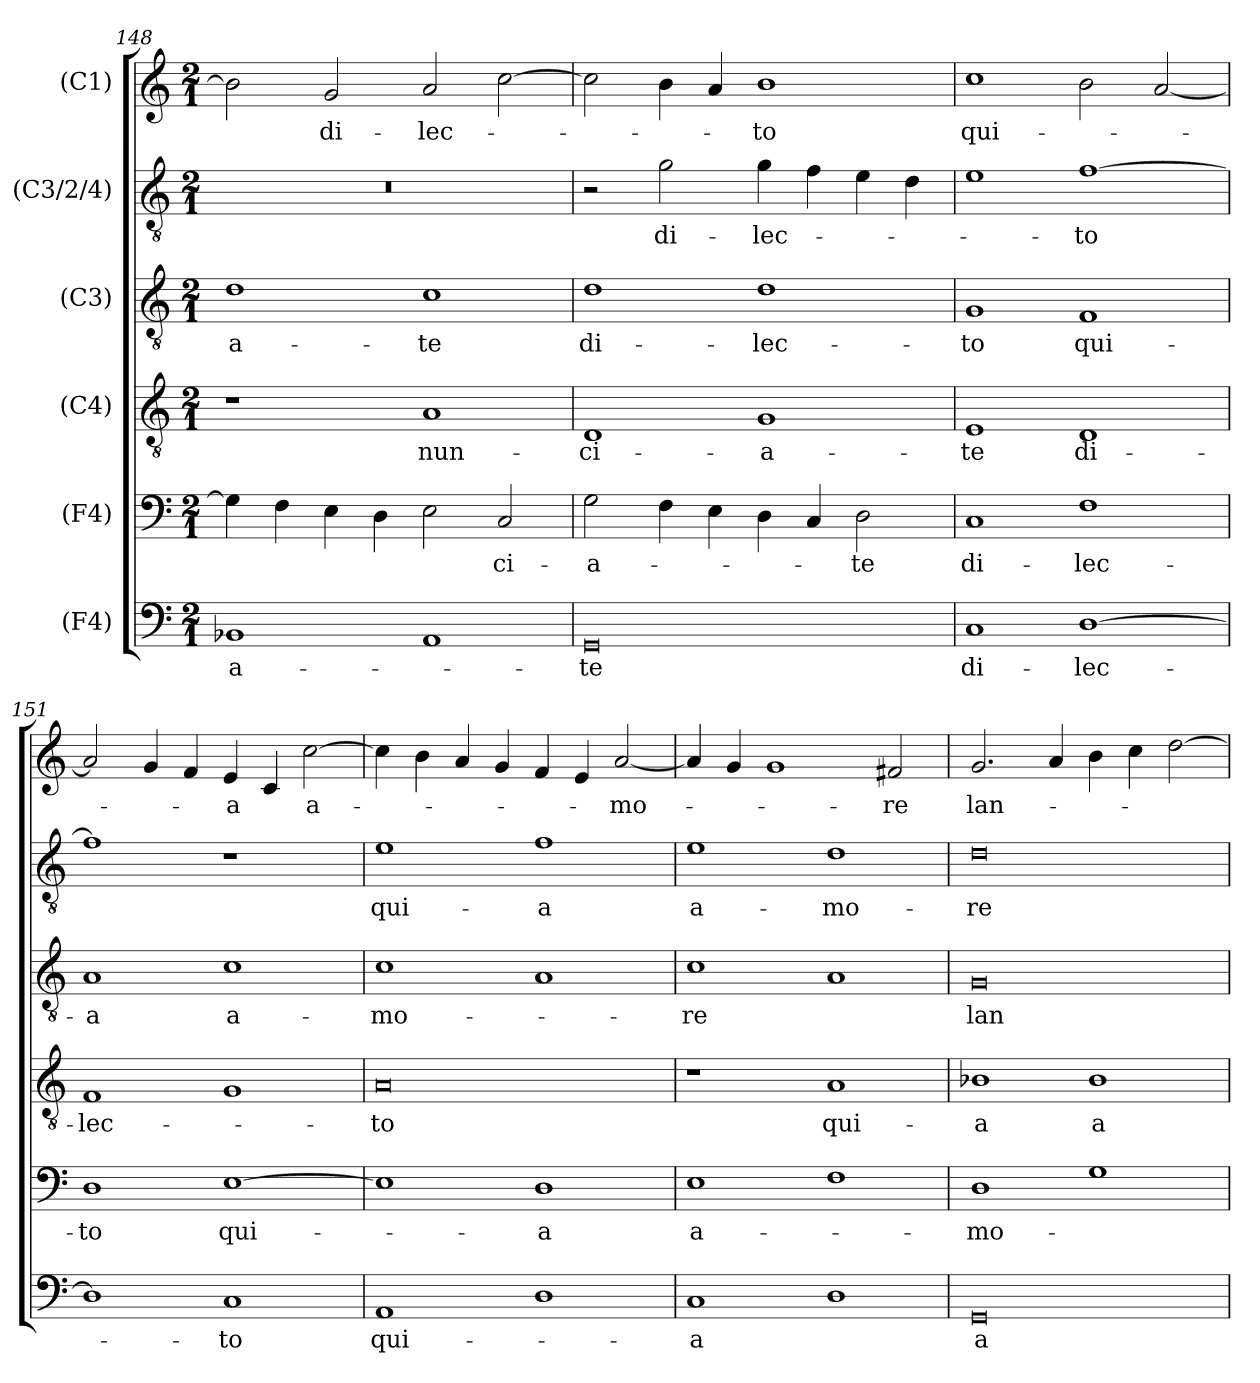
**kern	**text	**kern	**text	**kern	**text	**kern	**text	**kern	**text	**kern	**text
*part6	*part6	*part5	*part5	*part4	*part4	*part3	*part3	*part2	*part2	*part1	*part1
*staff6	*staff6	*staff5	*staff5	*staff4	*staff4	*staff3	*staff3	*staff2	*staff2	*staff1	*staff1
*I"(F4)	*	*I"(F4)	*	*I"(C4)	*	*I"(C3)	*	*I"(C3/2/4)	*	*I"(C1)	*
*clefF4	*	*clefF4	*	*clefGv2	*	*clefGv2	*	*clefGv2	*	*clefG2	*
*	*	*	*	*	*	*ITrd7c12	*	*	*	*	*
*k[]	*	*k[]	*	*k[]	*	*k[]	*	*k[]	*	*k[]	*
*C:	*	*C:	*	*C:	*	*C:	*	*C:	*	*C:	*
*M2/1	*	*M2/1	*	*M2/1	*	*M2/1	*	*M2/1	*	*M2/1	*
=148	=148	=148	=148	=148	=148	=148	=148	=148	=148	=148	=148
!	!LO:LY:b:color=#000000	!	!	!	!	!	!	!	!	!	!
!	!	!	!	!	!	!	!LO:LY:b:color=#000000	!LO:N:vis=1	!	!	!
1BB-i	-a-	4Gi\]	.	1r	.	1Di	-a-	0r	.	2bi\]	.
.	.	4Fi\	.	.	.	.	.	.	.	.	.
!	!	!	!	!	!	!	!	!	!	!	!LO:LY:b:color=#000000
.	.	4Ei\	.	.	.	.	.	.	.	2gi/	di-
.	.	4Di\	.	.	.	.	.	.	.	.	.
!	!	!	!	!	!LO:LY:b:color=#000000	!	!	!	!	!	!
!	!	!	!	!	!	!	!LO:LY:b:color=#000000	!	!	!	!
!	!	!	!	!	!	!	!	!	!	!	!LO:LY:b:color=#000000
1AAi	.	2Ei\	.	1Ai	nun-	1Ci	-te	.	.	2ai/	-lec-
!	!	!	!LO:LY:b:color=#000000	!	!	!	!	!	!	!	!
.	.	2Ci/	-ci-	.	.	.	.	.	.	[2cci\	.
=149	=149	=149	=149	=149	=149	=149	=149	=149	=149	=149	=149
!	!LO:LY:b:color=#000000	!	!	!	!	!	!	!	!	!	!
!	!	!	!LO:LY:b:color=#000000	!	!	!	!	!	!	!	!
!	!	!	!	!	!LO:LY:b:color=#000000	!	!	!	!	!	!
!	!	!	!	!	!	!	!LO:LY:b:color=#000000	!	!	!	!
0GGi	-te	2Gi\	-a-	1Di	-ci-	1Di	di-	2r	.	2cci\]	.
!	!	!	!	!	!	!	!	!	!LO:LY:b:color=#000000	!	!
.	.	4Fi\	.	.	.	.	.	2gi\	di-	4bi\	.
.	.	4Ei\	.	.	.	.	.	.	.	4ai/	.
!	!	!	!	!	!LO:LY:b:color=#000000	!	!	!	!	!	!
!	!	!	!	!	!	!	!LO:LY:b:color=#000000	!	!	!	!
!	!	!	!	!	!	!	!	!	!LO:LY:b:color=#000000	!	!
!	!	!	!	!	!	!	!	!	!	!	!LO:LY:b:color=#000000
.	.	4Di\	.	1Gi	-a-	1Di	-lec-	4gi\	-lec-	1bi	-to
.	.	4Ci/	.	.	.	.	.	4fi\	.	.	.
!	!	!	!LO:LY:b:color=#000000	!	!	!	!	!	!	!	!
.	.	2Di\	-te	.	.	.	.	4ei\	.	.	.
.	.	.	.	.	.	.	.	4di\	.	.	.
=150	=150	=150	=150	=150	=150	=150	=150	=150	=150	=150	=150
!	!LO:LY:b:color=#000000	!	!	!	!	!	!	!	!	!	!
!	!	!	!LO:LY:b:color=#000000	!	!	!	!	!	!	!	!
!	!	!	!	!	!LO:LY:b:color=#000000	!	!	!	!	!	!
!	!	!	!	!	!	!	!LO:LY:b:color=#000000	!	!	!	!
!	!	!	!	!	!	!	!	!	!	!	!LO:LY:b:color=#000000
1Ci	di-	1Ci	di-	1Ei	-te	1GGi	-to	1ei	.	1cci	qui-
!	!LO:LY:b:color=#000000	!	!	!	!	!	!	!	!	!	!
!	!	!	!LO:LY:b:color=#000000	!	!	!	!	!	!	!	!
!	!	!	!	!	!LO:LY:b:color=#000000	!	!	!	!	!	!
!	!	!	!	!	!	!	!LO:LY:b:color=#000000	!	!	!	!
!	!	!	!	!	!	!	!	!	!LO:LY:b:color=#000000	!	!
[1Di	-lec-	1Fi	-lec-	1Di	di-	1FFi	qui-	[1fi	-to	2bi\	.
.	.	.	.	.	.	.	.	.	.	[2ai/	.
!!LO:LB:g=z
=151	=151	=151	=151	=151	=151	=151	=151	=151	=151	=151	=151
!	!	!	!LO:LY:b:color=#000000	!	!	!	!	!	!	!	!
!	!	!	!	!	!LO:LY:b:color=#000000	!	!	!	!	!	!
!	!	!	!	!	!	!	!LO:LY:b:color=#000000	!	!	!	!
1Di]	.	1Di	-to	1Fi	-lec-	1AAi	-a	1fi]	.	2ai/]	.
.	.	.	.	.	.	.	.	.	.	4gi/	.
.	.	.	.	.	.	.	.	.	.	4fi/	.
!	!LO:LY:b:color=#000000	!	!	!	!	!	!	!	!	!	!
!	!	!	!LO:LY:b:color=#000000	!	!	!	!	!	!	!	!
!	!	!	!	!	!	!	!LO:LY:b:color=#000000	!	!	!	!
!	!	!	!	!	!	!	!	!	!	!	!LO:LY:b:color=#000000
1Ci	-to	[1Ei	qui-	1Gi	.	1Ci	a-	1r	.	4ei/	-a
.	.	.	.	.	.	.	.	.	.	4ci/	.
!	!	!	!	!	!	!	!	!	!	!	!LO:LY:b:color=#000000
.	.	.	.	.	.	.	.	.	.	[2cci\	a-
=152	=152	=152	=152	=152	=152	=152	=152	=152	=152	=152	=152
!	!LO:LY:b:color=#000000	!	!	!	!	!	!	!	!	!	!
!	!	!	!	!	!LO:LY:b:color=#000000	!	!	!	!	!	!
!	!	!	!	!	!	!	!LO:LY:b:color=#000000	!	!	!	!
!	!	!	!	!	!	!	!	!	!LO:LY:b:color=#000000	!	!
1AAi	qui-	1Ei]	.	0Ai	-to	1Ci	-mo-	1ei	qui-	4cci\]	.
.	.	.	.	.	.	.	.	.	.	4bi\	.
.	.	.	.	.	.	.	.	.	.	4ai/	.
.	.	.	.	.	.	.	.	.	.	4gi/	.
!	!	!	!LO:LY:b:color=#000000	!	!	!	!	!	!	!	!
!	!	!	!	!	!	!	!	!	!LO:LY:b:color=#000000	!	!
1Di	.	1Di	-a	.	.	1AAi	.	1fi	-a	4fi/	.
.	.	.	.	.	.	.	.	.	.	4ei/	.
!	!	!	!	!	!	!	!	!	!	!	!LO:LY:b:color=#000000
.	.	.	.	.	.	.	.	.	.	[2ai/	-mo-
=153	=153	=153	=153	=153	=153	=153	=153	=153	=153	=153	=153
!	!LO:LY:b:color=#000000	!	!	!	!	!	!	!	!	!	!
!	!	!	!LO:LY:b:color=#000000	!	!	!	!	!	!	!	!
!	!	!	!	!	!	!	!LO:LY:b:color=#000000	!	!	!	!
!	!	!	!	!	!	!	!	!	!LO:LY:b:color=#000000	!	!
1Ci	-a	1Ei	a-	1r	.	1Ci	-re	1ei	a-	4ai/]	.
.	.	.	.	.	.	.	.	.	.	4gi/	.
.	.	.	.	.	.	.	.	.	.	1gi	.
!	!	!	!	!	!LO:LY:b:color=#000000	!	!	!	!	!	!
!	!	!	!	!	!	!	!	!	!LO:LY:b:color=#000000	!	!
1Di	.	1Fi	.	1Ai	qui-	1AAi	.	1di	-mo-	.	.
!	!	!	!	!	!	!	!	!	!	!	!LO:LY:b:color=#000000
.	.	.	.	.	.	.	.	.	.	2f#i/	-re
!!LO:LB:g=z
=154	=154	=154	=154	=154	=154	=154	=154	=154	=154	=154	=154
!	!LO:LY:b:color=#000000	!	!	!	!	!	!	!	!	!	!
!	!	!	!LO:LY:b:color=#000000	!	!	!	!	!	!	!	!
!	!	!	!	!	!LO:LY:b:color=#000000	!	!	!	!	!	!
!	!	!	!	!	!	!	!LO:LY:b:color=#000000	!	!	!	!
!	!	!	!	!	!	!	!	!	!LO:LY:b:color=#000000	!	!
!	!	!	!	!	!	!	!	!	!	!	!LO:LY:b:color=#000000
0GGi	a-	1Di	-mo-	1B-i	-a	0GGi	lan-	0di	-re	2.gi/	lan-
.	.	.	.	.	.	.	.	.	.	4ai/	.
!	!	!	!	!	!LO:LY:b:color=#000000	!	!	!	!	!	!
.	.	1Gi	.	1B-i	a-	.	.	.	.	4bi\	.
.	.	.	.	.	.	.	.	.	.	4cci\	.
.	.	.	.	.	.	.	.	.	.	[2ddi\	.
=	=	=	=	=	=	=	=	=	=	=	=
*-	*-	*-	*-	*-	*-	*-	*-	*-	*-	*-	*-
